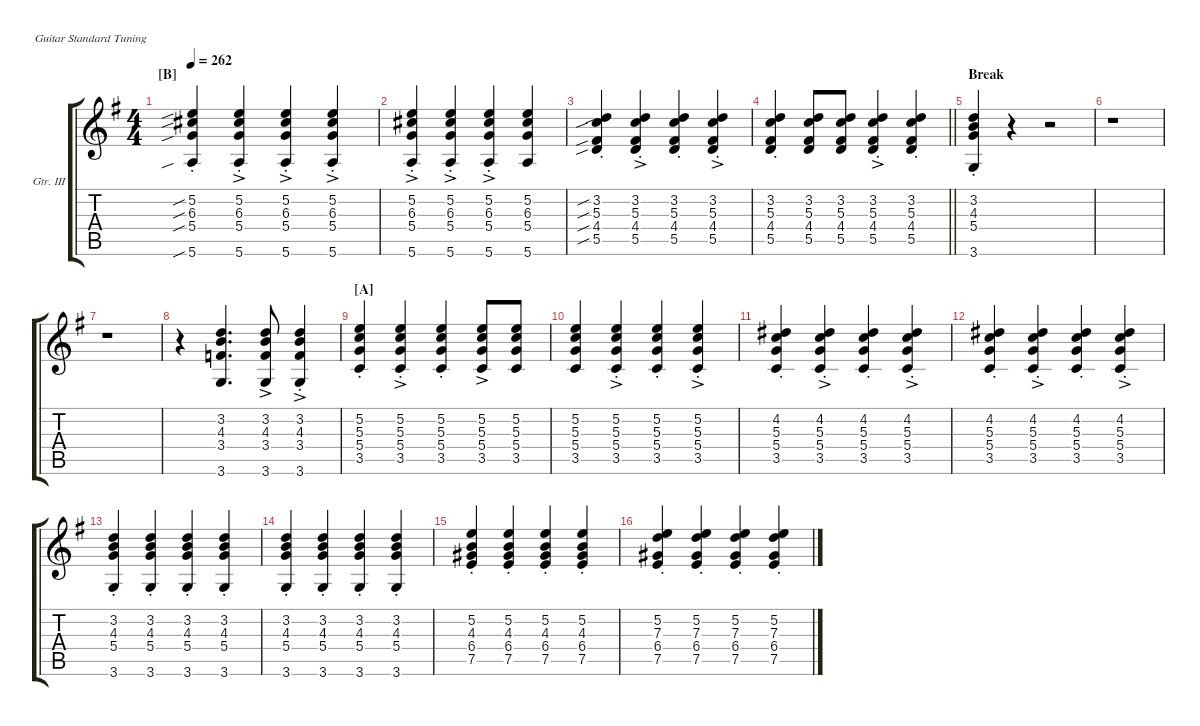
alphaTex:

\hideDynamics
\bracketExtendMode groupsimilarinstruments
\firstSystemTrackNameOrientation horizontal
\otherSystemsTrackNameOrientation horizontal
\track ("Guitar III" "Gtr. III") {instrument acousticguitarsteel}
\staff {score tabs}
\tuning (E4 B3 G3 D3 A2 E2)
\ts (4 4)
\section ("B" "")
\tempo 262
\clef g2
\scale
0.25
\ks g
(5.2{sib st} 6.3{sib st} 5.4{sib st} 5.6{sib st}).4{dy mp} (5.2{ac st} 6.3{ac st} 5.4{ac st} 5.6{ac st}).4 (5.2{ac st} 6.3{ac st} 5.4{ac st} 5.6{ac st}).4 (5.2{ac st} 6.3{ac st} 5.4{ac st} 5.6{ac st}).4 |
\scale
0.25 (5.2{ac st} 6.3{ac st} 5.4{ac st} 5.6{ac st}).4 (5.2{ac st} 6.3{ac st} 5.4{ac st} 5.6{ac st}).4 (5.2{ac st} 6.3{ac st} 5.4{ac st} 5.6{ac st}).4 (5.2 6.3 5.4 5.6).4 |
\scale
0.25 (5.5{sib st} 4.4{sib st} 5.3{sib st} 3.2{sib st}).4 (5.5{ac st} 4.4{ac st} 5.3{ac st} 3.2{ac st}).4 (5.5{st} 4.4{st} 5.3{st} 3.2{st}).4 (5.5{ac st} 4.4{ac st} 5.3{ac st} 3.2{ac st}).4 |
\scale
0.25
\barLineRight lightlight
(5.5{st} 4.4{st} 5.3{st} 3.2{st}).4 (5.5 4.4 5.3 3.2).8 (5.5 4.4 5.3 3.2).8 (5.5{ac st} 4.4{ac st} 5.3{ac st} 3.2{ac st}).4 (5.5{st} 4.4{st} 5.3{st} 3.2{st}).4 |
\section ("" "Break")
\scale
0.25 (3.2{st} 4.3{st} 5.4{st} 3.6{st}).4 r.4 r.2 |
\scale
0.25 r.1 |
\scale
0.25 r.1 |
\scale
0.25 r.4 (3.2 4.3 3.4 3.6).4{d} (3.2{ac} 4.3{ac} 3.4{ac} 3.6{ac}).8 (3.2{ac st} 4.3{ac st} 3.4{ac st} 3.6{st}).4 |
\section ("A" "")
\scale
0.25 (3.5{st} 5.4{st} 5.3{st} 5.2{st}).4 (3.5{ac st} 5.4{ac st} 5.3{ac st} 5.2{ac st}).4 (3.5{st} 5.4{st} 5.3{st} 5.2{st}).4 (3.5{ac} 5.4{ac} 5.3{ac} 5.2{ac}).8 (3.5 5.4 5.3 5.2).8 |
\scale
0.25 (3.5 5.4 5.3 5.2).4 (3.5{ac st} 5.4{ac st} 5.3{ac st} 5.2{ac st}).4 (3.5{st} 5.4{st} 5.3{st} 5.2{st}).4 (3.5{ac st} 5.4{ac st} 5.3{ac st} 5.2{ac st}).4 |
\scale
0.25 (3.5{st} 5.4{st} 5.3{st} 4.2{st}).4 (3.5{ac st} 5.4{ac st} 5.3{ac st} 4.2{ac st}).4 (3.5{st} 5.4{st} 5.3{st} 4.2{st}).4 (3.5{ac st} 5.4{ac st} 5.3{ac st} 4.2{ac st}).4 |
\scale
0.25 (3.5{st} 5.4{st} 5.3{st} 4.2{st}).4 (3.5{ac st} 5.4{ac st} 5.3{ac st} 4.2{ac st}).4 (3.5{st} 5.4{st} 5.3{st} 4.2{st}).4 (3.5{ac st} 5.4{ac st} 5.3{ac st} 4.2{ac st}).4 |
\scale
0.25 (3.2{st} 4.3{st} 5.4{st} 3.6{st}).4 (3.2{st} 4.3{st} 5.4{st} 3.6{st}).4 (3.2{st} 4.3{st} 5.4{st} 3.6{st}).4 (3.2{st} 4.3{st} 5.4{st} 3.6{st}).4 |
\scale
0.25 (3.2{st} 4.3{st} 5.4{st} 3.6{st}).4 (3.2{st} 4.3{st} 5.4{st} 3.6{st}).4 (3.2{st} 4.3{st} 5.4{st} 3.6{st}).4 (3.2{st} 4.3{st} 5.4{st} 3.6{st}).4 |
\scale
0.25 (7.5{st} 6.4{st} 4.3{st} 5.2{st}).4 (7.5{st} 6.4{st} 4.3{st} 5.2{st}).4 (7.5{st} 6.4{st} 4.3{st} 5.2{st}).4 (7.5{st} 6.4{st} 4.3{st} 5.2{st}).4 |
\scale
0.25 (7.5{st} 6.4{st} 7.3{st} 5.2{st}).4 (7.5{st} 6.4{st} 7.3{st} 5.2{st}).4 (7.5{st} 6.4{st} 7.3{st} 5.2{st}).4 (7.5{st} 6.4{st} 7.3{st} 5.2{st}).4
